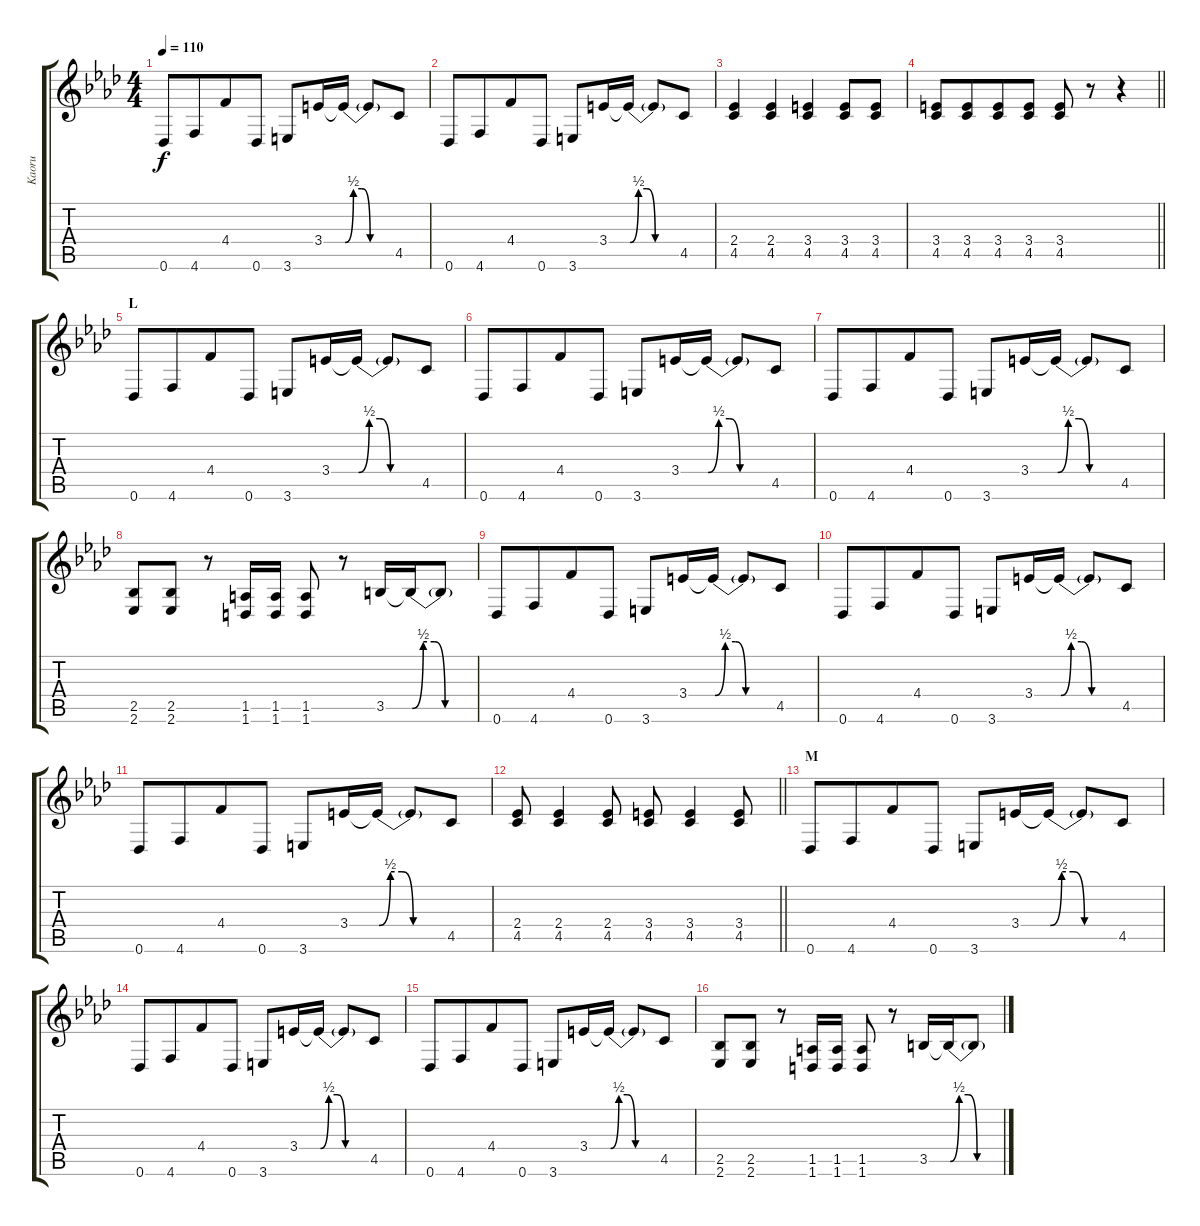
\track ("Kaoru" "Kaoru") {instrument overdrivenguitar}
\staff {score tabs}
\tuning (Eb4 Bb3 Gb3 Db3 Ab2 Db2) {hide}
\ts (4 4)
\tempo 110
\clef g2
\ks fminor
0.6.8{dy f} 4.6.8{beam merge} 4.4.8 0.6.8 3.6.8 3.4.16 3.4{be (custom 0 0 10 2 20 2 30 0 60 0) t}.16 3.4{t}.8 4.5.8 |
0.6.8 4.6.8{beam merge} 4.4.8 0.6.8 3.6.8 3.4.16 3.4{be (custom 0 0 10 2 20 2 30 0 60 0) t}.16 3.4{t}.8 4.5.8 |
(2.4 4.5).4 (2.4 4.5).4 (3.4 4.5).4 (3.4 4.5).8 (3.4 4.5).8 |
\barLineRight lightlight
(3.4 4.5).8 (3.4 4.5).8{beam merge} (3.4 4.5).8 (3.4 4.5).8 (3.4 4.5).8 r.8 r.4 |
\section ("" "L")
0.6.8 4.6.8{beam merge} 4.4.8 0.6.8 3.6.8 3.4.16 3.4{be (custom 0 0 10 2 20 2 30 0 60 0) t}.16 3.4{t}.8 4.5.8 |
0.6.8 4.6.8{beam merge} 4.4.8 0.6.8 3.6.8 3.4.16 3.4{be (custom 0 0 10 2 20 2 30 0 60 0) t}.16 3.4{t}.8 4.5.8 |
0.6.8 4.6.8{beam merge} 4.4.8 0.6.8 3.6.8 3.4.16 3.4{be (custom 0 0 10 2 20 2 30 0 60 0) t}.16 3.4{t}.8 4.5.8 |
(2.5 2.6).8 (2.5 2.6).8 r.8 (1.5 1.6).16 (1.5 1.6).16 (1.5 1.6).8 r.8 3.5.16 3.5{be (custom 0 0 10 2 20 2 30 0 60 0) t}.16 3.5{t}.8 |
0.6.8 4.6.8{beam merge} 4.4.8 0.6.8 3.6.8 3.4.16 3.4{be (custom 0 0 10 2 20 2 30 0 60 0) t}.16 3.4{t}.8 4.5.8 |
0.6.8 4.6.8{beam merge} 4.4.8 0.6.8 3.6.8 3.4.16 3.4{be (custom 0 0 10 2 20 2 30 0 60 0) t}.16 3.4{t}.8 4.5.8 |
0.6.8 4.6.8{beam merge} 4.4.8 0.6.8 3.6.8 3.4.16 3.4{be (custom 0 0 10 2 20 2 30 0 60 0) t}.16 3.4{t}.8 4.5.8 |
\barLineRight lightlight
(2.4 4.5).8 (2.4 4.5).4 (2.4 4.5).8 (3.4 4.5).8 (3.4 4.5).4 (3.4 4.5).8 |
\section ("" "M")
0.6.8 4.6.8{beam merge} 4.4.8 0.6.8 3.6.8 3.4.16 3.4{be (custom 0 0 10 2 20 2 30 0 60 0) t}.16 3.4{t}.8 4.5.8 |
0.6.8 4.6.8{beam merge} 4.4.8 0.6.8 3.6.8 3.4.16 3.4{be (custom 0 0 10 2 20 2 30 0 60 0) t}.16 3.4{t}.8 4.5.8 |
0.6.8 4.6.8{beam merge} 4.4.8 0.6.8 3.6.8 3.4.16 3.4{be (custom 0 0 10 2 20 2 30 0 60 0) t}.16 3.4{t}.8 4.5.8 |
(2.5 2.6).8 (2.5 2.6).8 r.8 (1.5 1.6).16 (1.5 1.6).16 (1.5 1.6).8 r.8 3.5.16 3.5{be (custom 0 0 10 2 20 2 30 0 60 0) t}.16 3.5{t}.8
